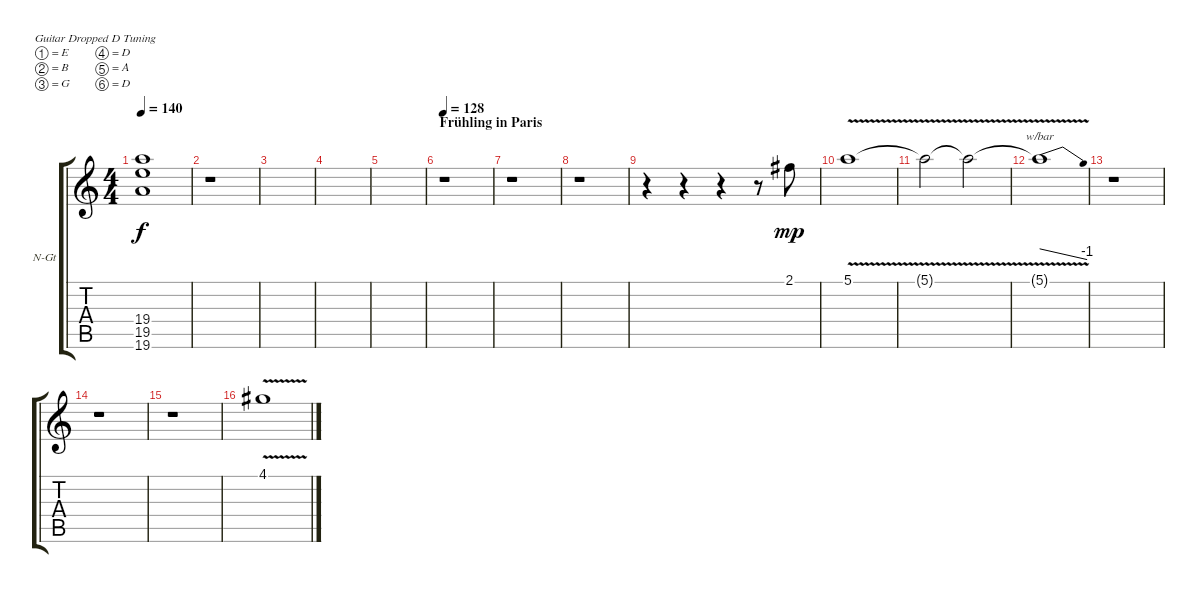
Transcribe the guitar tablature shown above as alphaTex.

\bracketExtendMode groupsimilarinstruments
\firstSystemTrackNameOrientation horizontal
\otherSystemsTrackNameOrientation horizontal
\track ("Keyboard (Christian)" "N-Gt") {instrument acousticguitarnylon}
\staff {score tabs}
\tuning (E4 B3 G3 D3 A2 D2)
\ts (4 4)
\tempo 140
\clef g2
\ks c
(19.4{t} 19.5{t} 19.6{t}).1{dy f} |
r.1 |
|
|
|
\section ("" "Frühling in Paris")
\tempo 128
r.1 |
r.1 |
r.1 |
r.4 r.4 r.4 r.8 2.1.8{dy mp} |
5.1{v}.1 |
5.1{v t}.2 5.1{v t}.2 |
5.1{t}.1{tbe (dive default 0 0 60 -4)} |
r.1 |
r.1 |
r.1 |
4.1{v}.1
